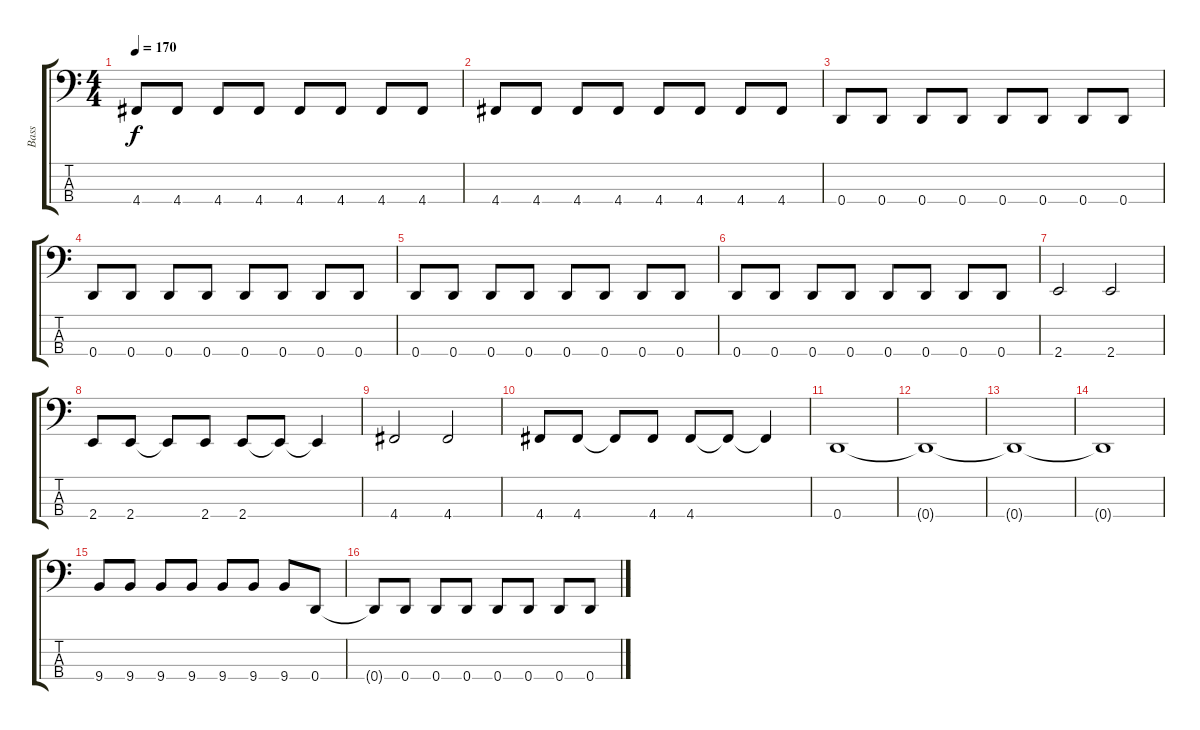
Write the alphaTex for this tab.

\track ("Bass" "Bass") {instrument electricbasspick}
\staff {score tabs}
\tuning (G2 D2 A1 D1) {hide}
\ts (4 4)
\tempo 170
\clef f4
\ks c
4.4.8{dy f} 4.4.8 4.4.8 4.4.8 4.4.8 4.4.8 4.4.8 4.4.8 |
4.4.8 4.4.8 4.4.8 4.4.8 4.4.8 4.4.8 4.4.8 4.4.8 |
0.4.8 0.4.8 0.4.8 0.4.8 0.4.8 0.4.8 0.4.8 0.4.8 |
0.4.8 0.4.8 0.4.8 0.4.8 0.4.8 0.4.8 0.4.8 0.4.8 |
0.4.8 0.4.8 0.4.8 0.4.8 0.4.8 0.4.8 0.4.8 0.4.8 |
0.4.8 0.4.8 0.4.8 0.4.8 0.4.8 0.4.8 0.4.8 0.4.8 |
2.4.2 2.4.2 |
2.4.8 2.4.8 2.4{t}.8 2.4.8 2.4.8 2.4{t}.8 2.4{t}.4 |
4.4.2 4.4.2 |
4.4.8 4.4.8 4.4{t}.8 4.4.8 4.4.8 4.4{t}.8 4.4{t}.4 |
0.4.1 |
0.4{t}.1 |
0.4{t}.1 |
0.4{t}.1 |
9.4.8 9.4.8 9.4.8 9.4.8 9.4.8 9.4.8 9.4.8 0.4.8 |
0.4{t}.8 0.4.8 0.4.8 0.4.8 0.4.8 0.4.8 0.4.8 0.4.8
